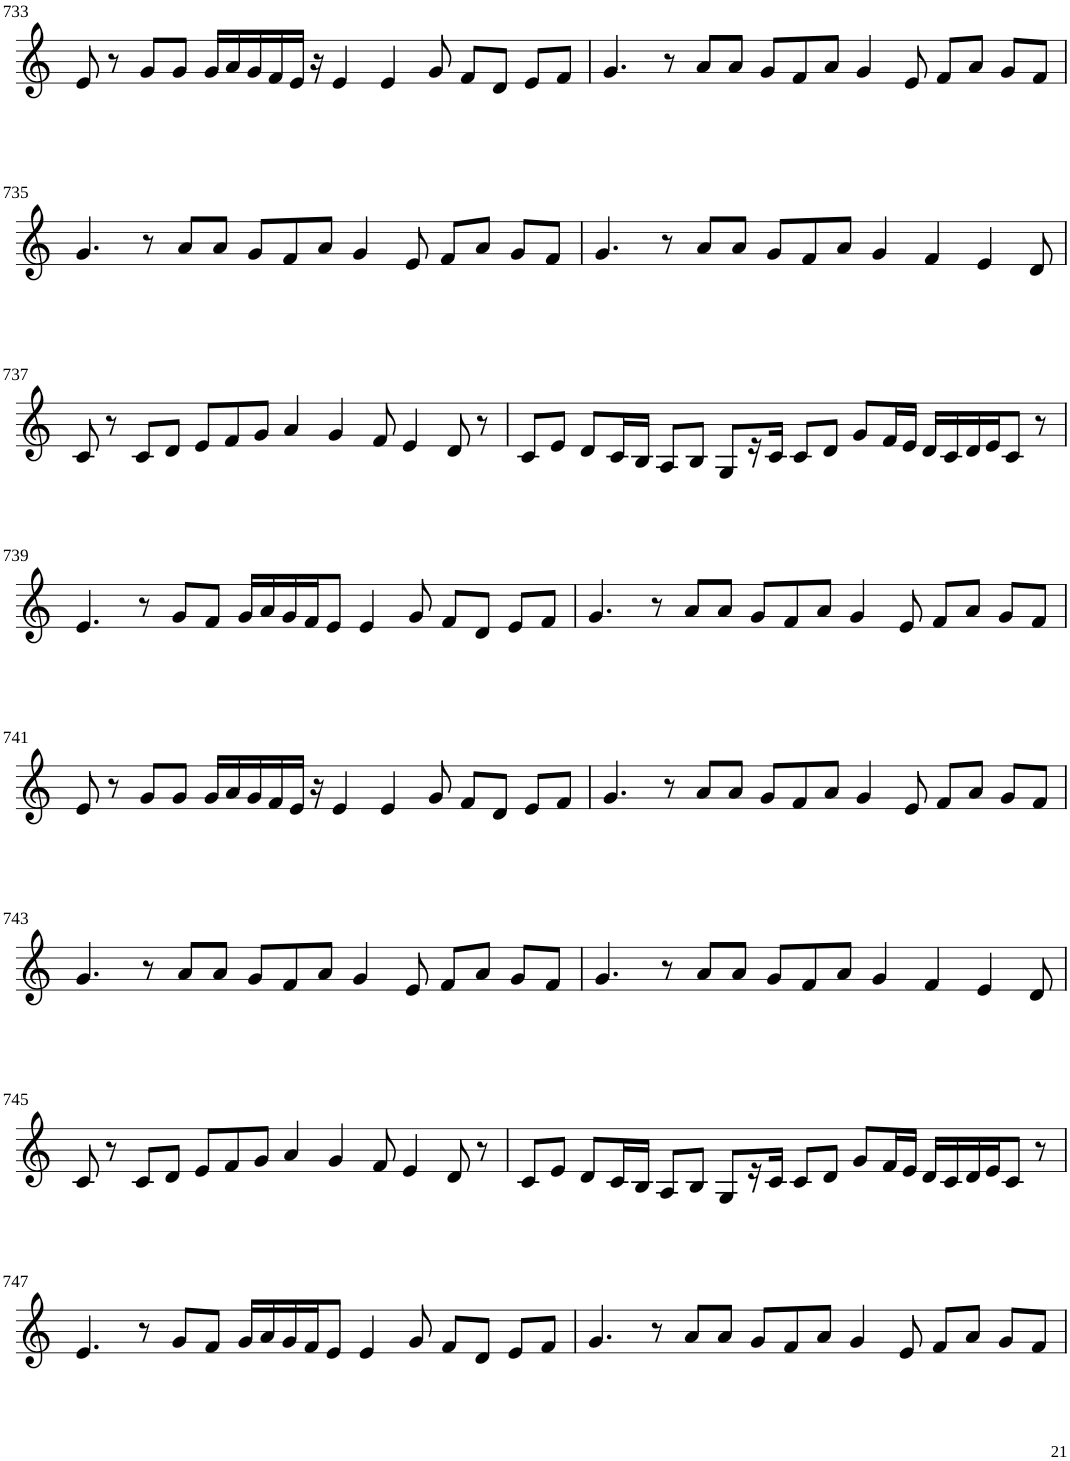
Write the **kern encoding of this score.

**kern
*part1
*staff1
*I"Violin
!!LO:PB:g=z
*clefG2
*k[]
*M8/4
=733
8e/
8r
8g/L
8g/J
16g/LL
16a/
16g/
16f/
16e/JJ
16r
4e/
4e/
8g/
8f/L
8d/J
8e/L
8f/J
=734
4.g/
8r
8a/L
8a/J
8g/L
8f/
8a/J
4g/
8e/
8f/L
8a/J
8g/L
8f/J
!!LO:LB:g=z
=735
4.g/
8r
8a/L
8a/J
8g/L
8f/
8a/J
4g/
8e/
8f/L
8a/J
8g/L
8f/J
=736
4.g/
8r
8a/L
8a/J
8g/L
8f/
8a/J
4g/
4f/
4e/
8d/
!!LO:LB:g=z
=737
8c/
8r
8c/L
8d/J
8e/L
8f/
8g/J
4a/
4g/
8f/
4e/
8d/
8r
=738
8c/L
8e/J
8d/L
16c/L
16B/JJ
8A/L
8B/J
8G/L
16r
16c/JJ
8c/L
8d/J
8g/L
16f/L
16e/JJ
16d/LL
16c/
16d/
16e/J
8c/J
8r
!!LO:LB:g=z
=739
4.e/
8r
8g/L
8f/J
16g/LL
16a/
16g/
16f/J
8e/J
4e/
8g/
8f/L
8d/J
8e/L
8f/J
=740
4.g/
8r
8a/L
8a/J
8g/L
8f/
8a/J
4g/
8e/
8f/L
8a/J
8g/L
8f/J
!!LO:LB:g=z
=741
8e/
8r
8g/L
8g/J
16g/LL
16a/
16g/
16f/
16e/JJ
16r
4e/
4e/
8g/
8f/L
8d/J
8e/L
8f/J
=742
4.g/
8r
8a/L
8a/J
8g/L
8f/
8a/J
4g/
8e/
8f/L
8a/J
8g/L
8f/J
!!LO:LB:g=z
=743
4.g/
8r
8a/L
8a/J
8g/L
8f/
8a/J
4g/
8e/
8f/L
8a/J
8g/L
8f/J
=744
4.g/
8r
8a/L
8a/J
8g/L
8f/
8a/J
4g/
4f/
4e/
8d/
!!LO:LB:g=z
=745
8c/
8r
8c/L
8d/J
8e/L
8f/
8g/J
4a/
4g/
8f/
4e/
8d/
8r
=746
8c/L
8e/J
8d/L
16c/L
16B/JJ
8A/L
8B/J
8G/L
16r
16c/JJ
8c/L
8d/J
8g/L
16f/L
16e/JJ
16d/LL
16c/
16d/
16e/J
8c/J
8r
!!LO:LB:g=z
=747
4.e/
8r
8g/L
8f/J
16g/LL
16a/
16g/
16f/J
8e/J
4e/
8g/
8f/L
8d/J
8e/L
8f/J
=748
4.g/
8r
8a/L
8a/J
8g/L
8f/
8a/J
4g/
8e/
8f/L
8a/J
8g/L
8f/J
=
*-
